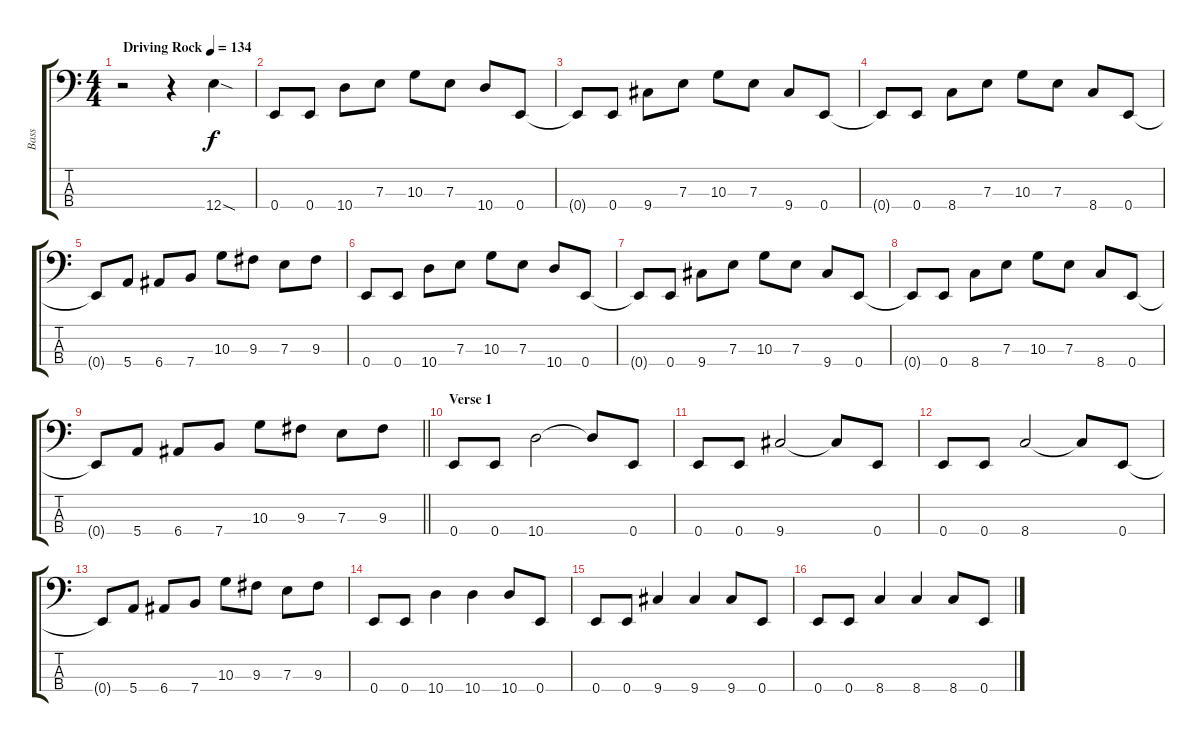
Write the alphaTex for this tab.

\track ("Bass" "Bass") {instrument electricbassfinger}
\staff {score tabs}
\tuning (G2 D2 A1 E1) {hide}
\ts (4 4)
\tempo (134 "Driving Rock")
\clef f4
\ks c
r.2{dy f instrument electricbassfinger} r.4 12.4{sod}.4 |
0.4.8 0.4.8 10.4.8 7.3.8 10.3.8 7.3.8 10.4.8 0.4.8 |
0.4{t}.8 0.4.8 9.4.8 7.3.8 10.3.8 7.3.8 9.4.8 0.4.8 |
0.4{t}.8 0.4.8 8.4.8 7.3.8 10.3.8 7.3.8 8.4.8 0.4.8 |
0.4{t}.8 5.4.8 6.4.8 7.4.8 10.3.8 9.3.8 7.3.8 9.3.8 |
0.4.8 0.4.8 10.4.8 7.3.8 10.3.8 7.3.8 10.4.8 0.4.8 |
0.4{t}.8 0.4.8 9.4.8 7.3.8 10.3.8 7.3.8 9.4.8 0.4.8 |
0.4{t}.8 0.4.8 8.4.8 7.3.8 10.3.8 7.3.8 8.4.8 0.4.8 |
\barLineRight lightlight
0.4{t}.8 5.4.8 6.4.8 7.4.8 10.3.8 9.3.8 7.3.8 9.3.8 |
\section ("" "Verse 1")
0.4.8 0.4.8 10.4.2 10.4{t}.8 0.4.8 |
0.4.8 0.4.8 9.4.2 9.4{t}.8 0.4.8 |
0.4.8 0.4.8 8.4.2 8.4{t}.8 0.4.8 |
0.4{t}.8 5.4.8 6.4.8 7.4.8 10.3.8 9.3.8 7.3.8 9.3.8 |
0.4.8 0.4.8 10.4.4 10.4.4 10.4.8 0.4.8 |
0.4.8 0.4.8 9.4.4 9.4.4 9.4.8 0.4.8 |
0.4.8 0.4.8 8.4.4 8.4.4 8.4.8 0.4.8
